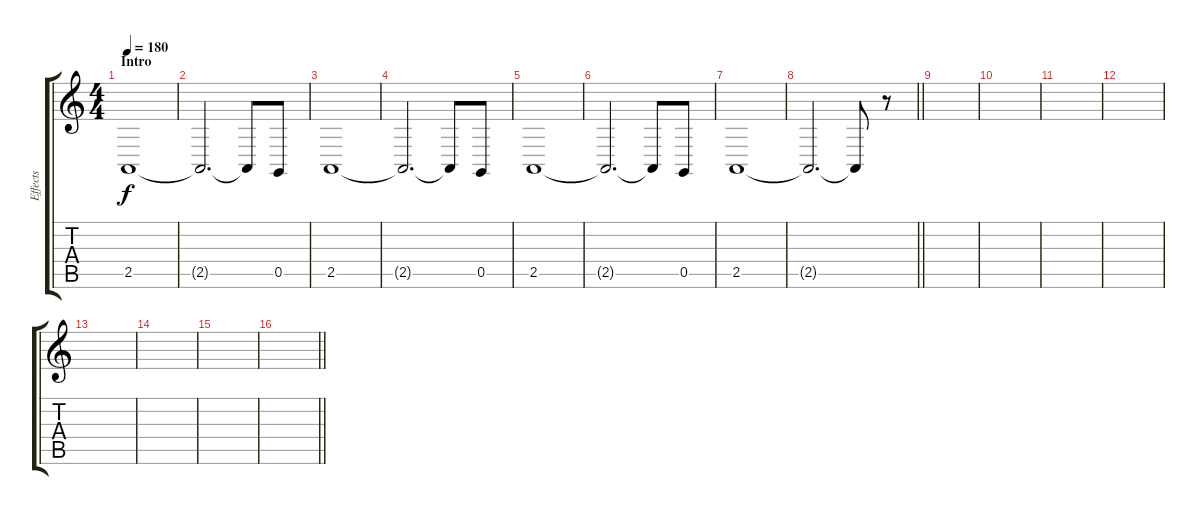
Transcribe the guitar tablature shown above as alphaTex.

\track ("Effects" "Effects") {instrument fx4atmosphere}
\staff {score tabs}
\tuning (D4 A3 F3 C3 G2 D2) {hide}
\ts (4 4)
\section ("" "Intro")
\tempo 180
\clef g2
\ks c
2.5.1{dy f} |
2.5{t}.2{d} 2.5{t}.8 0.5.8 |
2.5.1 |
2.5{t}.2{d} 2.5{t}.8 0.5.8 |
2.5.1 |
2.5{t}.2{d} 2.5{t}.8 0.5.8 |
2.5.1 |
\barLineRight lightlight
2.5{t}.2{d} 2.5{t}.8 r.8 |
|
|
|
|
|
|
|
\barLineRight lightlight
